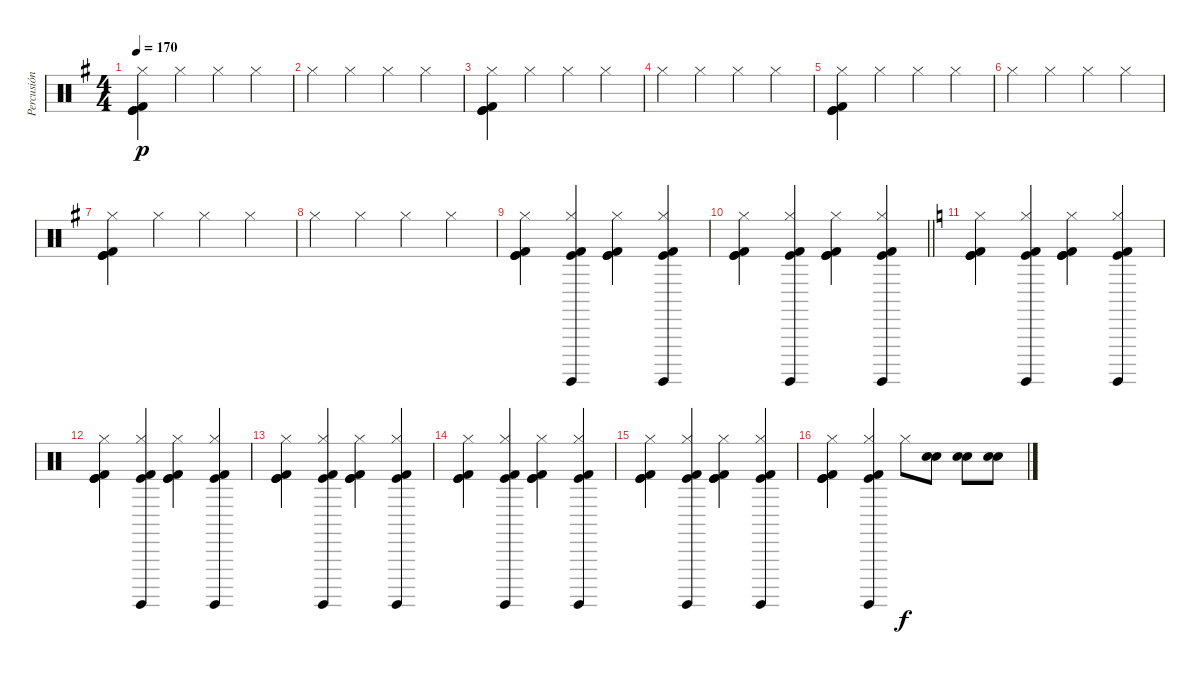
\track ("Percusión" "Percusión") {instrument percussion}
\staff {score}
\articulation defaults
\ts (4 4)
\tempo 170
\clef neutral
\ks g
("Hi-Hat (closed)" "Kick (hit)" "Kick (hit) 2" "Kick (hit)").4{dy p} "Hi-Hat (closed)".4 "Hi-Hat (closed)".4 "Hi-Hat (closed)".4 |
"Hi-Hat (closed)".4 "Hi-Hat (closed)".4 "Hi-Hat (closed)".4 "Hi-Hat (closed)".4 |
("Hi-Hat (closed)" "Kick (hit)" "Kick (hit) 2" "Kick (hit)").4 "Hi-Hat (closed)".4 "Hi-Hat (closed)".4 "Hi-Hat (closed)".4 |
"Hi-Hat (closed)".4 "Hi-Hat (closed)".4 "Hi-Hat (closed)".4 "Hi-Hat (closed)".4 |
("Hi-Hat (closed)" "Kick (hit)" "Kick (hit) 2" "Kick (hit)").4 "Hi-Hat (closed)".4 "Hi-Hat (closed)".4 "Hi-Hat (closed)".4 |
"Hi-Hat (closed)".4 "Hi-Hat (closed)".4 "Hi-Hat (closed)".4 "Hi-Hat (closed)".4 |
("Hi-Hat (closed)" "Kick (hit)" "Kick (hit) 2" "Kick (hit)").4 "Hi-Hat (closed)".4 "Hi-Hat (closed)".4 "Hi-Hat (closed)".4 |
"Hi-Hat (closed)".4 "Hi-Hat (closed)".4 "Hi-Hat (closed)".4 "Hi-Hat (closed)".4 |
("Hi-Hat (closed)" "Kick (hit)" "Kick (hit) 2" "Kick (hit)").4 ("Hi-Hat (closed)" "Surdo (hit)" "Kick (hit) 2" "Kick (hit)").4 ("Hi-Hat (closed)" "Kick (hit)" "Kick (hit) 2" "Kick (hit)").4 ("Hi-Hat (closed)" "Surdo (hit)" "Kick (hit) 2" "Kick (hit)").4 |
\barLineRight lightlight
("Hi-Hat (closed)" "Kick (hit)" "Kick (hit) 2" "Kick (hit)").4 ("Hi-Hat (closed)" "Surdo (hit)" "Kick (hit) 2" "Kick (hit)").4 ("Hi-Hat (closed)" "Kick (hit)" "Kick (hit) 2" "Kick (hit)").4 ("Hi-Hat (closed)" "Surdo (hit)" "Kick (hit) 2" "Kick (hit)").4 |
\ks c
("Hi-Hat (closed)" "Kick (hit)" "Kick (hit) 2" "Kick (hit)").4 ("Hi-Hat (closed)" "Surdo (hit)" "Kick (hit) 2" "Kick (hit)").4 ("Hi-Hat (closed)" "Kick (hit)" "Kick (hit) 2" "Kick (hit)").4 ("Hi-Hat (closed)" "Surdo (hit)" "Kick (hit) 2" "Kick (hit)").4 |
("Hi-Hat (closed)" "Kick (hit)" "Kick (hit) 2" "Kick (hit)").4 ("Hi-Hat (closed)" "Surdo (hit)" "Kick (hit) 2" "Kick (hit)").4 ("Hi-Hat (closed)" "Kick (hit)" "Kick (hit) 2" "Kick (hit)").4 ("Hi-Hat (closed)" "Surdo (hit)" "Kick (hit) 2" "Kick (hit)").4 |
("Hi-Hat (closed)" "Kick (hit)" "Kick (hit) 2" "Kick (hit)").4 ("Hi-Hat (closed)" "Surdo (hit)" "Kick (hit) 2" "Kick (hit)").4 ("Hi-Hat (closed)" "Kick (hit)" "Kick (hit) 2" "Kick (hit)").4 ("Hi-Hat (closed)" "Surdo (hit)" "Kick (hit) 2" "Kick (hit)").4 |
("Hi-Hat (closed)" "Kick (hit)" "Kick (hit) 2" "Kick (hit)").4 ("Hi-Hat (closed)" "Surdo (hit)" "Kick (hit) 2" "Kick (hit)").4 ("Hi-Hat (closed)" "Kick (hit)" "Kick (hit) 2" "Kick (hit)").4 ("Hi-Hat (closed)" "Surdo (hit)" "Kick (hit) 2" "Kick (hit)").4 |
("Hi-Hat (closed)" "Kick (hit)" "Kick (hit) 2" "Kick (hit)").4 ("Hi-Hat (closed)" "Surdo (hit)" "Kick (hit) 2" "Kick (hit)").4 ("Hi-Hat (closed)" "Kick (hit)" "Kick (hit) 2" "Kick (hit)").4 ("Hi-Hat (closed)" "Surdo (hit)" "Kick (hit) 2" "Kick (hit)").4 |
("Hi-Hat (closed)" "Kick (hit)" "Kick (hit) 2" "Kick (hit)").4 ("Hi-Hat (closed)" "Surdo (hit)" "Kick (hit) 2" "Kick (hit)").4 "Hi-Hat (closed)".8{dy f} ("Snare (hit) 2" "Snare (hit) 2").8 ("Snare (hit) 2" "Snare (hit) 2").8 ("Snare (hit) 2" "Snare (hit) 2").8
